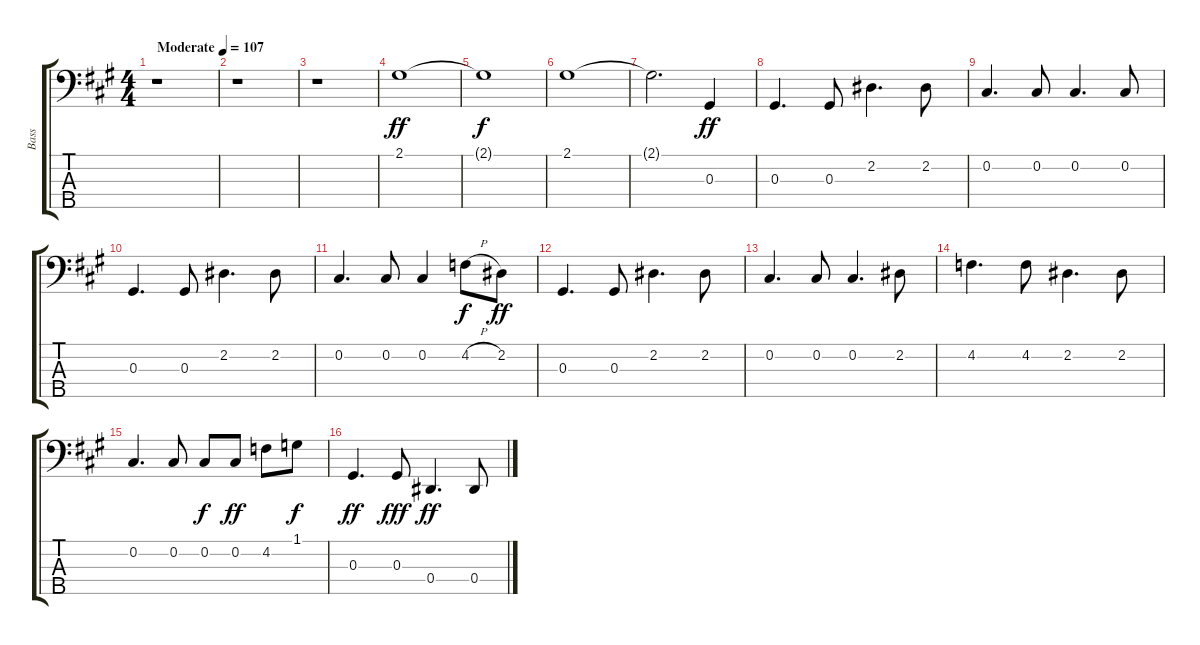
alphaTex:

\track ("Bass" "Bass") {instrument electricbassfinger}
\staff {score tabs}
\tuning (Gb2 Db2 Ab1 Eb1 Bb0) {hide}
\ts (4 4)
\tempo (107 "Moderate")
\clef f4
\ks a
r.1{dy ff instrument electricbassfinger} |
r.1 |
r.1 |
2.1.1 |
2.1{t}.1{dy f} |
2.1.1 |
2.1{t}.2{d} 0.3.4{dy ff} |
0.3.4{d} 0.3.8 2.2.4{d} 2.2.8 |
0.2.4{d} 0.2.8 0.2.4{d} 0.2.8 |
0.3.4{d} 0.3.8 2.2.4{d} 2.2.8 |
0.2.4{d} 0.2.8 0.2.4 4.2{h}.8{dy f} 2.2.8{dy ff} |
0.3.4{d} 0.3.8 2.2.4{d} 2.2.8 |
0.2.4{d} 0.2.8 0.2.4{d} 2.2.8 |
4.2.4{d} 4.2.8 2.2.4{d} 2.2.8 |
0.2.4{d} 0.2.8 0.2.8{dy f} 0.2.8{dy ff} 4.2.8 1.1.8{dy f} |
0.3.4{d dy ff} 0.3.8{dy fff} 0.4.4{d dy ff} 0.4.8
